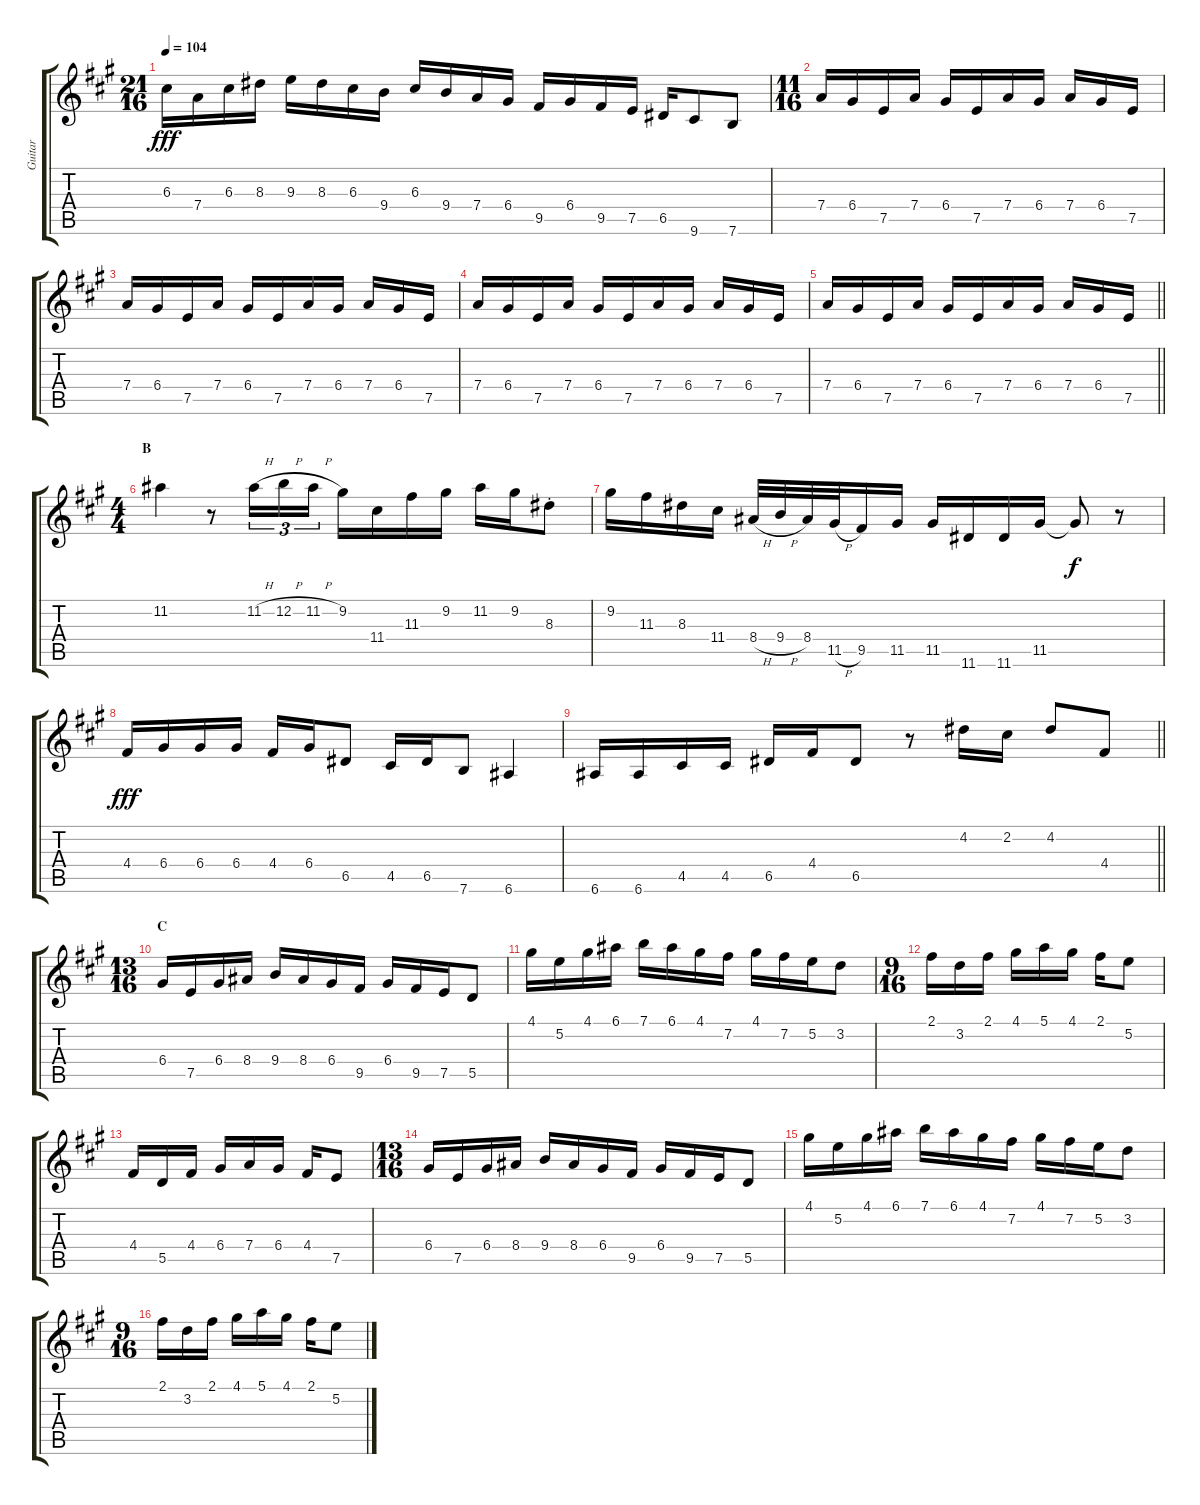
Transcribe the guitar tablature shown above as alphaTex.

\track ("Guitar " "Guitar ") {instrument electricguitarclean}
\staff {score tabs}
\tuning (E4 B3 G3 D3 A2 E2) {hide}
\ts (21 16)
\tempo 104
\clef g2
\ks a
6.3.16{dy fff} 7.4.16 6.3.16 8.3.16 9.3.16 8.3.16 6.3.16 9.4.16 6.3.16 9.4.16 7.4.16 6.4.16 9.5.16 6.4.16 9.5.16 7.5.16 6.5.16 9.6.8 7.6.8 |
\ts (11 16)
7.4.16 6.4.16 7.5.16 7.4.16 6.4.16 7.5.16 7.4.16 6.4.16 7.4.16 6.4.16 7.5.16 |
7.4.16 6.4.16 7.5.16 7.4.16 6.4.16 7.5.16 7.4.16 6.4.16 7.4.16 6.4.16 7.5.16 |
7.4.16 6.4.16 7.5.16 7.4.16 6.4.16 7.5.16 7.4.16 6.4.16 7.4.16 6.4.16 7.5.16 |
\barLineRight lightlight
7.4.16 6.4.16 7.5.16 7.4.16 6.4.16 7.5.16 7.4.16 6.4.16 7.4.16 6.4.16 7.5.16 |
\ts (4 4)
\section ("" "B")
11.2.4{instrument overdrivenguitar} r.8 11.2{h}.16{tu (3 2)} 12.2{h}.16{tu (3 2)} 11.2{h}.16{tu (3 2)} 9.2.16 11.4.16 11.3.16 9.2.16 11.2.16 9.2.16 8.3{st}.8 |
9.2.16 11.3.16 8.3.16 11.4.16 8.4{h}.32 9.4{h}.32 8.4.32 11.5{h}.32 9.5.16 11.5.16 11.5.16 11.6.16 11.6.16 11.5.16 11.5{t}.8{dy f} r.8 |
4.4.16{dy fff} 6.4.16 6.4.16 6.4.16 4.4.16 6.4.16 6.5.8 4.5.16 6.5.16 7.6.8 6.6.4 |
\barLineRight lightlight
6.6.16 6.6.16 4.5.16 4.5.16 6.5.16 4.4.16 6.5.8 r.8 4.2.16 2.2.16 4.2.8 4.4.8 |
\ts (13 16)
\section ("" "C")
6.4.16 7.5.16 6.4.16 8.4.16 9.4.16 8.4.16 6.4.16 9.5.16 6.4.16 9.5.16 7.5.16 5.5.8 |
4.1.16 5.2.16 4.1.16 6.1.16 7.1.16 6.1.16 4.1.16 7.2.16 4.1.16 7.2.16 5.2.16 3.2.8 |
\ts (9 16)
2.1.16 3.2.16 2.1.16 4.1.16 5.1.16 4.1.16 2.1.16 5.2.8 |
4.4.16 5.5.16 4.4.16 6.4.16 7.4.16 6.4.16 4.4.16 7.5.8 |
\ts (13 16)
6.4.16 7.5.16 6.4.16 8.4.16 9.4.16 8.4.16 6.4.16 9.5.16 6.4.16 9.5.16 7.5.16 5.5.8 |
4.1.16 5.2.16 4.1.16 6.1.16 7.1.16 6.1.16 4.1.16 7.2.16 4.1.16 7.2.16 5.2.16 3.2.8 |
\ts (9 16)
2.1.16 3.2.16 2.1.16 4.1.16 5.1.16 4.1.16 2.1.16 5.2.8
